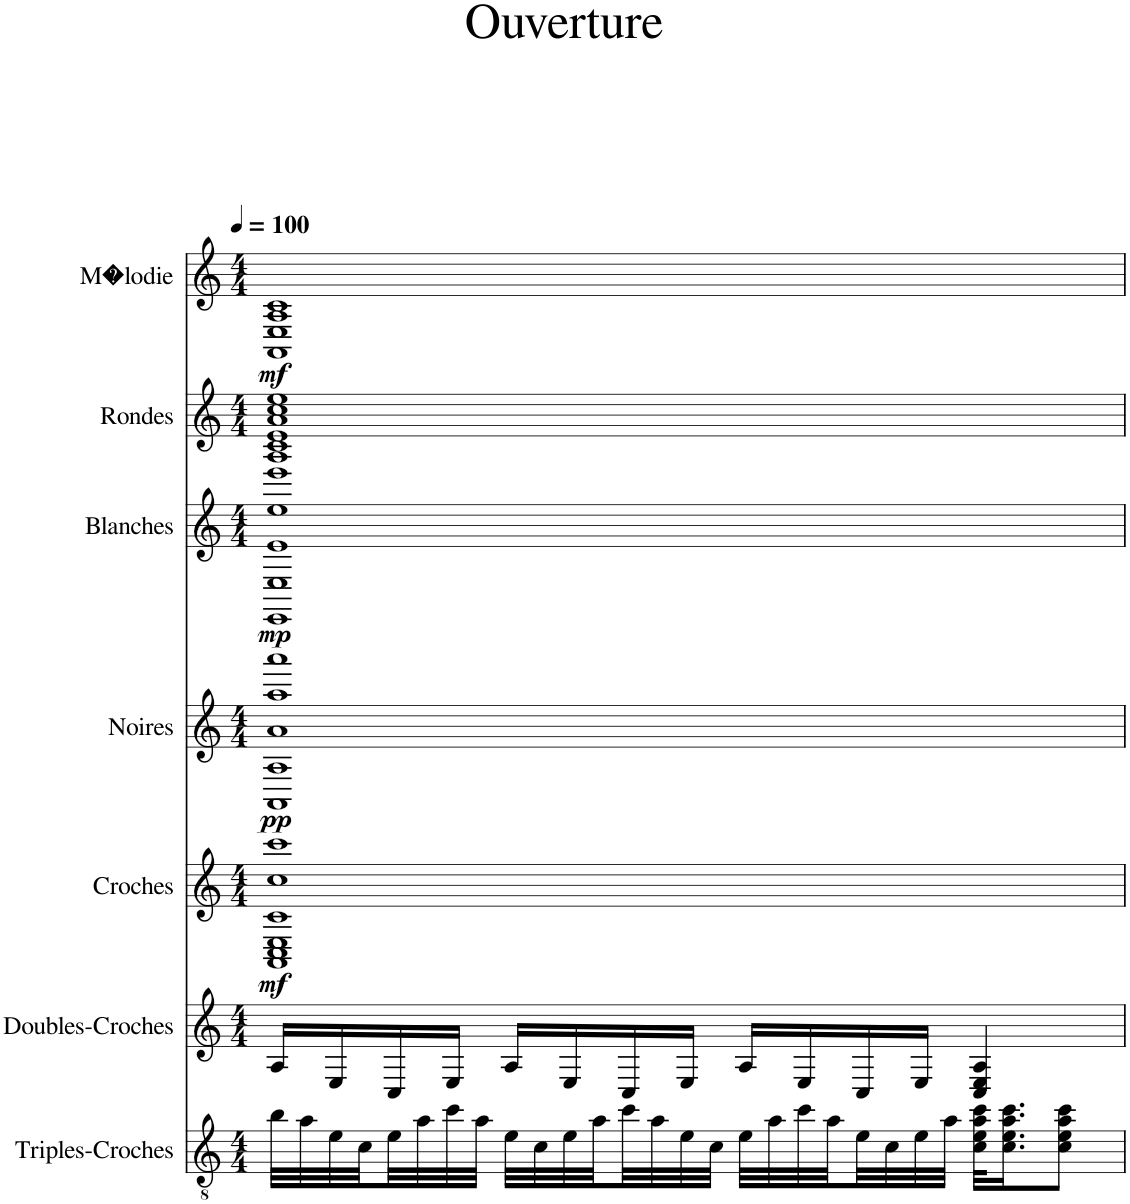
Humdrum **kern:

**kern	**kern	**kern	**dynam	**kern	**dynam	**kern	**dynam	**kern	**kern	**dynam
*part7	*part6	*part5	*part5	*part4	*part4	*part3	*part3	*part2	*part1	*part1
*staff7	*staff6	*staff5	*staff5	*staff4	*staff4	*staff3	*staff3	*staff2	*staff1	*staff1
*I"Triples-Croches	*I"Doubles-Croches	*I"Croches	*	*I"Noires	*	*I"Blanches	*	*I"Rondes	*I"M�lodie	*
*clefGv2	*clefG2	*clefG2	*	*clefG2	*	*clefG2	*	*clefG2	*clefG2	*
*	*Trd-7c-12	*Trd1c2	*	*	*	*	*	*	*	*
*k[]	*k[]	*k[]	*	*k[]	*	*k[]	*	*k[]	*k[]	*
*M4/4	*M4/4	*M4/4	*	*M4/4	*	*M4/4	*	*M4/4	*M4/4	*
*MM100	*MM100	*MM100	*	*MM100	*	*MM100	*	*MM100	*MM100	*
=1	=1	=1	=1	=1	=1	=1	=1	=1	=1	=1
!	!	!	!LO:DY:b	!	!LO:DY:b	!	!LO:DY:b	!	!	!LO:DY:b
32b\LLL	16A/LL	1AA 1C 1E 1c 1cc 1ccc	mf	1AA 1A 1a 1aa 1aaa	pp	1EE 1E 1e 1ee 1eee	mp	1A 1c 1e 1a 1cc 1ee	1AA 1E 1A 1c	mf
32a\	.	.	.	.	.	.	.	.	.	.
32e\	16E/	.	.	.	.	.	.	.	.	.
32c\	.	.	.	.	.	.	.	.	.	.
32e\	16C/	.	.	.	.	.	.	.	.	.
32a\	.	.	.	.	.	.	.	.	.	.
32cc\	16E/JJ	.	.	.	.	.	.	.	.	.
32a\JJJ	.	.	.	.	.	.	.	.	.	.
32e\LLL	16A/LL	.	.	.	.	.	.	.	.	.
32c\	.	.	.	.	.	.	.	.	.	.
32e\	16E/	.	.	.	.	.	.	.	.	.
32a\	.	.	.	.	.	.	.	.	.	.
32cc\	16C/	.	.	.	.	.	.	.	.	.
32a\	.	.	.	.	.	.	.	.	.	.
32e\	16E/JJ	.	.	.	.	.	.	.	.	.
32c\JJJ	.	.	.	.	.	.	.	.	.	.
32e\LLL	16A/LL	.	.	.	.	.	.	.	.	.
32a\	.	.	.	.	.	.	.	.	.	.
32cc\	16E/	.	.	.	.	.	.	.	.	.
32a\	.	.	.	.	.	.	.	.	.	.
32e\	16C/	.	.	.	.	.	.	.	.	.
32c\	.	.	.	.	.	.	.	.	.	.
32e\	16E/JJ	.	.	.	.	.	.	.	.	.
32a\JJJ	.	.	.	.	.	.	.	.	.	.
32c\ 32e\ 32a\ 32cc\KLL	4C/ 4E/ 4A/	.	.	.	.	.	.	.	.	.
16.c\ 16.e\ 16.a\ 16.cc\J	.	.	.	.	.	.	.	.	.	.
8c\ 8e\ 8a\ 8cc\J	.	.	.	.	.	.	.	.	.	.
=	=	=	=	=	=	=	=	=	=	=
*-	*-	*-	*-	*-	*-	*-	*-	*-	*-	*-
